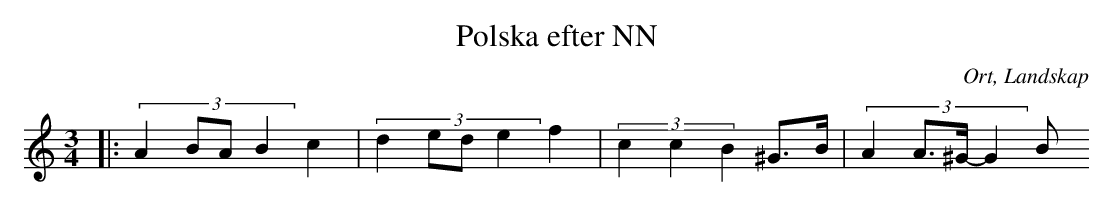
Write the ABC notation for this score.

X:1
T:Polska efter NN
O:Ort, Landskap
M:3/4
L:1/8
K:C
|: (3:2:4 A2 BA B2 c2| (3:2:4 d2 ed e2 f2|(3:2:3 c2 c2 B2 ^G>B|(3:2:4 A2 A>^G-G2 B
